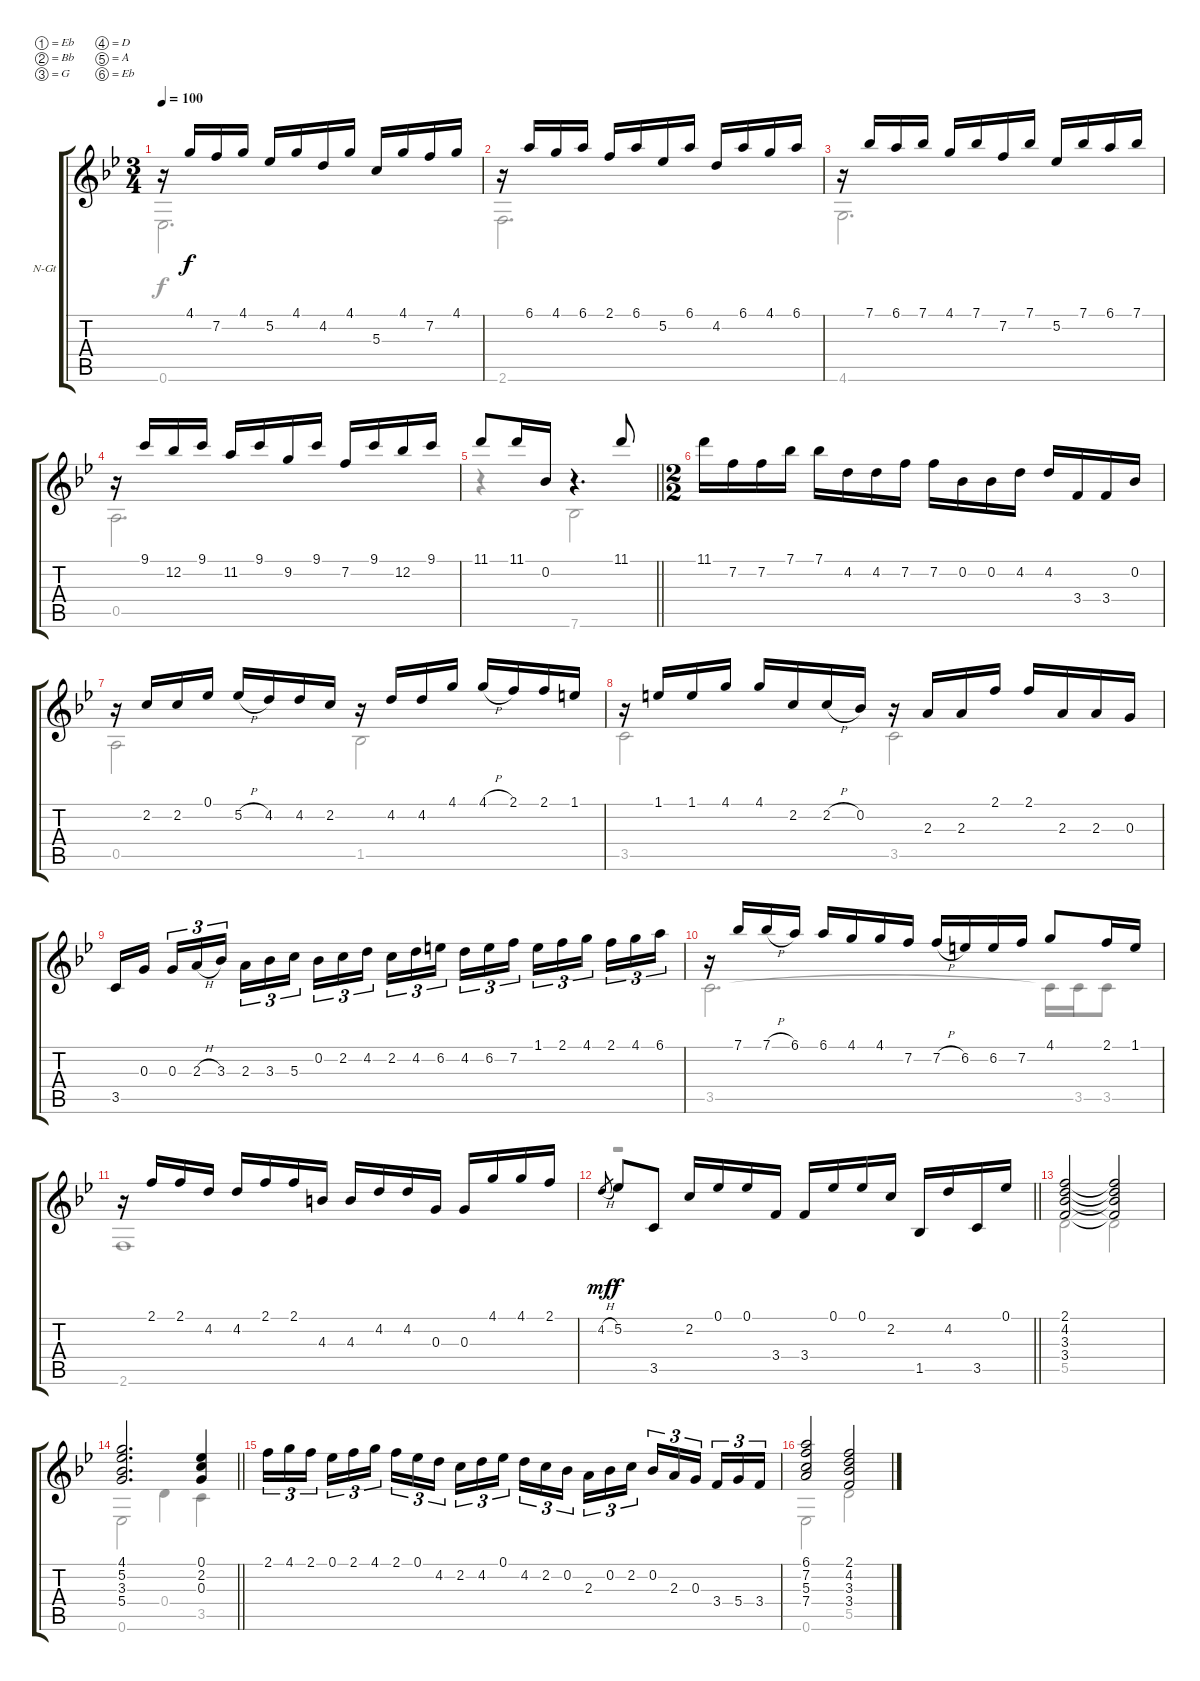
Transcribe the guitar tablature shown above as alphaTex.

\bracketExtendMode groupsimilarinstruments
\firstSystemTrackNameOrientation horizontal
\otherSystemsTrackNameOrientation horizontal
\track ("Fantasia" "N-Gt") {instrument acousticguitarnylon}
\staff {score tabs}
\tuning (Eb4 Bb3 G3 D3 A2 Eb2)
\voice
\ts (3 4)
\tempo 100
\clef g2
\ks bb
r.16{dy f} 4.1.16 7.2.16 4.1.16 5.2.16 4.1.16 4.2.16 4.1.16 5.3.16 4.1.16 7.2.16 4.1.16 |
r.16 6.1.16 4.1.16 6.1.16 2.1.16 6.1.16 5.2.16 6.1.16 4.2.16 6.1.16 4.1.16 6.1.16 |
r.16 7.1.16 6.1.16 7.1.16 4.1.16 7.1.16 7.2.16 7.1.16 5.2.16 7.1.16 6.1.16 7.1.16 |
r.16 9.1.16 12.2.16 9.1.16 11.2.16 9.1.16 9.2.16 9.1.16 7.2.16 9.1.16 12.2.16 9.1.16 |
\barLineRight lightlight
11.1.8 11.1.16 0.2.16 r.4{d} 11.1.8 |
\ts (2 2)
\beaming (8 2 2 2 2)
11.1.16 7.2.16 7.2.16 7.1.16 7.1.16 4.2.16 4.2.16 7.2.16 7.2.16 0.2.16 0.2.16 4.2.16 4.2.16 3.4.16 3.4.16 0.2.16 |
r.16 2.2.16 2.2.16 0.1.16 5.2{h}.16 4.2.16 4.2.16 2.2.16 r.16 4.2.16 4.2.16 4.1.16 4.1{h}.16 2.1.16 2.1.16 1.1.16 |
r.16 1.1.16 1.1.16 4.1.16 4.1.16 2.2.16 2.2{h}.16 0.2.16 r.16 2.3.16 2.3.16 2.1.16 2.1.16 2.3.16 2.3.16 0.3.16 |
3.5.16 0.3.16 0.3.16{tu (3 2)} 2.3{h}.16{tu (3 2)} 3.3.16{tu (3 2)} 2.3.16{tu (3 2)} 3.3.16{tu (3 2)} 5.3.16{tu (3 2)} 0.2.16{tu (3 2)} 2.2.16{tu (3 2)} 4.2.16{tu (3 2)} 2.2.16{tu (3 2)} 4.2.16{tu (3 2)} 6.2.16{tu (3 2)} 4.2.16{tu (3 2)} 6.2.16{tu (3 2)} 7.2.16{tu (3 2)} 1.1.16{tu (3 2)} 2.1.16{tu (3 2)} 4.1.16{tu (3 2)} 2.1.16{tu (3 2)} 4.1.16{tu (3 2)} 6.1.16{tu (3 2)} |
r.16 7.1.16 7.1{h}.16 6.1.16 6.1.16 4.1.16 4.1.16 7.2.16 7.2{h}.16 6.2.16 6.2.16 7.2.16 4.1.8 2.1.16 1.1.16 |
r.16 2.1.16 2.1.16 4.2.16 4.2.16 2.1.16 2.1.16 4.3.16 4.3.16 4.2.16 4.2.16 0.3.16 0.3.16 4.1.16 4.1.16 2.1.16 |
\barLineRight lightlight
4.2{h}.8{gr dy mf} 5.2.8{dy f} 3.5.8 2.2.16 0.1.16 0.1.16 3.4.16 3.4.16 0.1.16 0.1.16 2.2.16 1.5.16 4.2.16 3.5.16 0.1.16 |
(2.1 4.2 3.3 3.4).2 (2.1{t} 4.2{t} 3.3{t} 3.4{t}).2 |
\barLineRight lightlight
(4.1 5.2 3.3 5.4).2{d} (0.1 2.2 0.3).4 |
2.1.16{tu (3 2)} 4.1.16{tu (3 2)} 2.1.16{tu (3 2)} 0.1.16{tu (3 2)} 2.1.16{tu (3 2)} 4.1.16{tu (3 2)} 2.1.16{tu (3 2)} 0.1.16{tu (3 2)} 4.2.16{tu (3 2)} 2.2.16{tu (3 2)} 4.2.16{tu (3 2)} 0.1.16{tu (3 2)} 4.2.16{tu (3 2)} 2.2.16{tu (3 2)} 0.2.16{tu (3 2)} 2.3.16{tu (3 2)} 0.2.16{tu (3 2)} 2.2.16{tu (3 2)} 0.2.16{tu (3 2)} 2.3.16{tu (3 2)} 0.3.16{tu (3 2)} 3.4.16{tu (3 2)} 5.4.16{tu (3 2)} 3.4.16{tu (3 2)} |
\ks gminor
(6.1 7.2 5.3 7.4).2 (2.1 4.2 3.3 3.4).2
\voice
\clef g2
\ottava regular
\simile none
\ks bb
0.6.2{d dy f} |
2.6.2{d} |
4.6.2{d} |
0.5.2{d} |
\barLineRight lightlight
r.4 7.6.2 |
|
0.5.2 1.5.2 |
3.5.2 3.5.2 |
|
3.5.2{d} 3.5{t}.16 3.5.16 3.5.8 |
2.6.1 |
\barLineRight lightlight
r.1 |
5.5.2 5.5{t}.2 |
\barLineRight lightlight
0.6.2 0.4.4 3.5.4 |
|
\ks gminor
0.6.2 5.5.2
